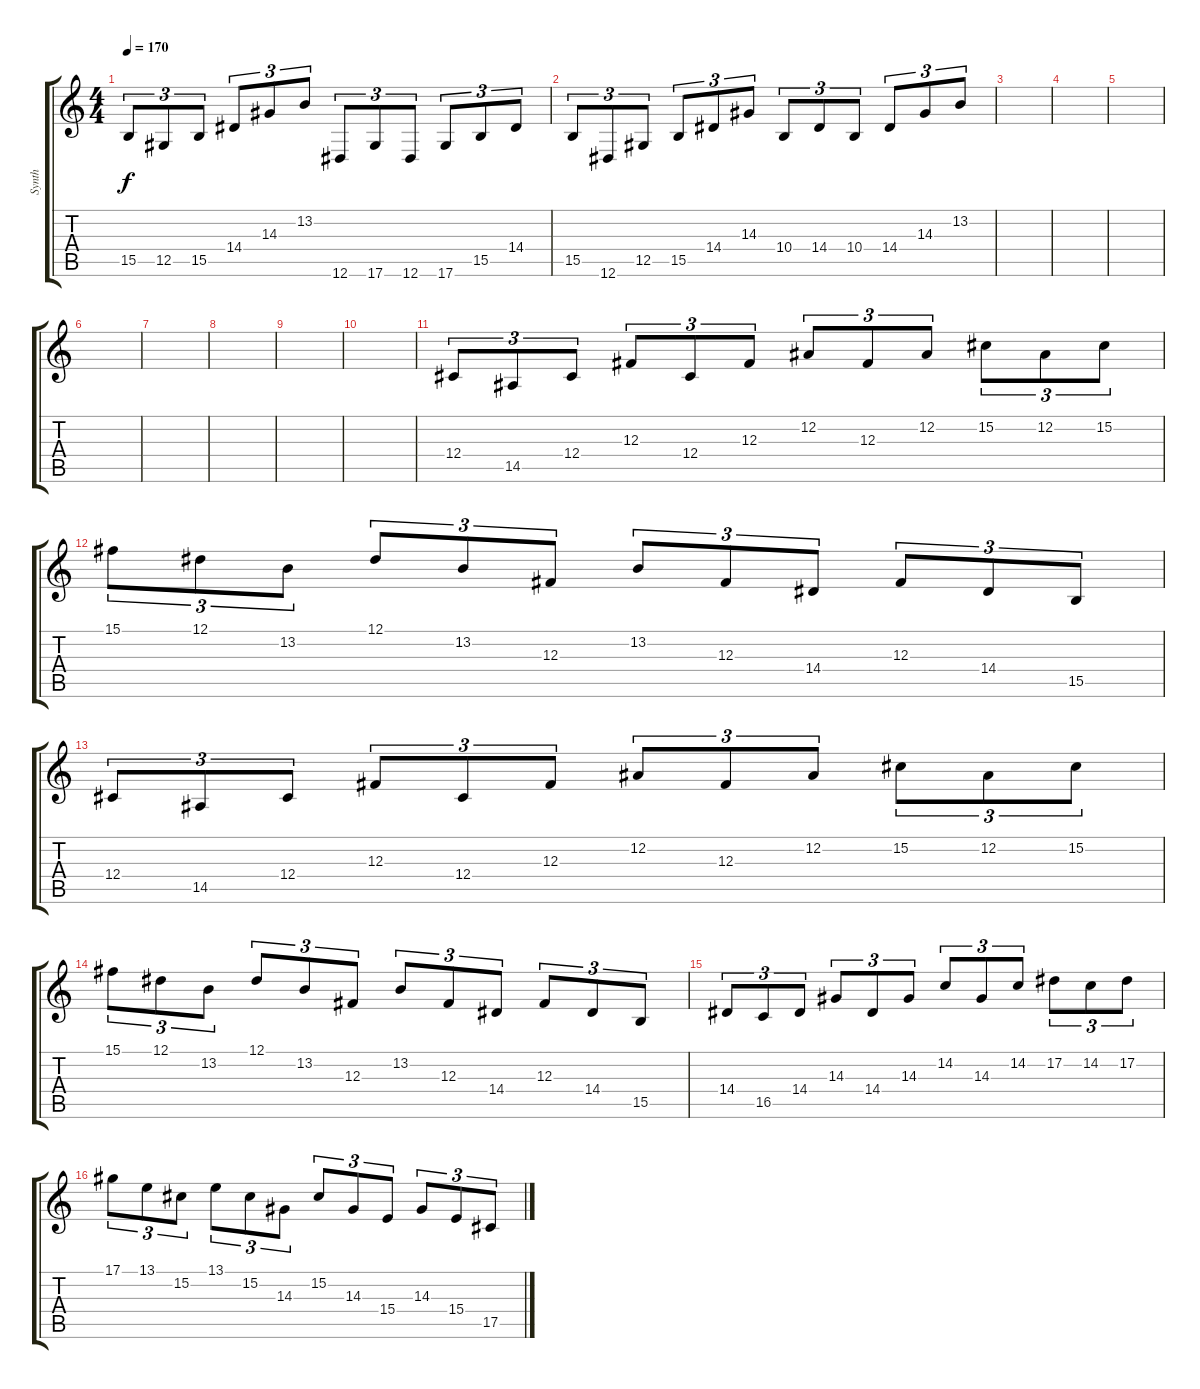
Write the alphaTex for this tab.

\track ("Synth" "Synth") {instrument vibraphone}
\staff {score tabs}
\tuning (Eb4 Bb3 Gb3 Db3 Ab2 Eb2) {hide}
\ts (4 4)
\tempo 170
\clef g2
\ks c
15.5.8{tu (3 2) dy f} 12.5.8{tu (3 2)} 15.5.8{tu (3 2)} 14.4.8{tu (3 2)} 14.3.8{tu (3 2)} 13.2.8{tu (3 2)} 12.6.8{tu (3 2)} 17.6.8{tu (3 2)} 12.6.8{tu (3 2)} 17.6.8{tu (3 2)} 15.5.8{tu (3 2)} 14.4.8{tu (3 2)} |
15.5.8{tu (3 2)} 12.6.8{tu (3 2)} 12.5.8{tu (3 2)} 15.5.8{tu (3 2)} 14.4.8{tu (3 2)} 14.3.8{tu (3 2)} 10.4.8{tu (3 2)} 14.4.8{tu (3 2)} 10.4.8{tu (3 2)} 14.4.8{tu (3 2)} 14.3.8{tu (3 2)} 13.2.8{tu (3 2)} |
|
|
|
|
|
|
|
|
12.4.8{tu (3 2)} 14.5.8{tu (3 2)} 12.4.8{tu (3 2)} 12.3.8{tu (3 2)} 12.4.8{tu (3 2)} 12.3.8{tu (3 2)} 12.2.8{tu (3 2)} 12.3.8{tu (3 2)} 12.2.8{tu (3 2)} 15.2.8{tu (3 2)} 12.2.8{tu (3 2)} 15.2.8{tu (3 2)} |
15.1.8{tu (3 2)} 12.1.8{tu (3 2)} 13.2.8{tu (3 2)} 12.1.8{tu (3 2)} 13.2.8{tu (3 2)} 12.3.8{tu (3 2)} 13.2.8{tu (3 2)} 12.3.8{tu (3 2)} 14.4.8{tu (3 2)} 12.3.8{tu (3 2)} 14.4.8{tu (3 2)} 15.5.8{tu (3 2)} |
12.4.8{tu (3 2)} 14.5.8{tu (3 2)} 12.4.8{tu (3 2)} 12.3.8{tu (3 2)} 12.4.8{tu (3 2)} 12.3.8{tu (3 2)} 12.2.8{tu (3 2)} 12.3.8{tu (3 2)} 12.2.8{tu (3 2)} 15.2.8{tu (3 2)} 12.2.8{tu (3 2)} 15.2.8{tu (3 2)} |
15.1.8{tu (3 2)} 12.1.8{tu (3 2)} 13.2.8{tu (3 2)} 12.1.8{tu (3 2)} 13.2.8{tu (3 2)} 12.3.8{tu (3 2)} 13.2.8{tu (3 2)} 12.3.8{tu (3 2)} 14.4.8{tu (3 2)} 12.3.8{tu (3 2)} 14.4.8{tu (3 2)} 15.5.8{tu (3 2)} |
14.4.8{tu (3 2)} 16.5.8{tu (3 2)} 14.4.8{tu (3 2)} 14.3.8{tu (3 2)} 14.4.8{tu (3 2)} 14.3.8{tu (3 2)} 14.2.8{tu (3 2)} 14.3.8{tu (3 2)} 14.2.8{tu (3 2)} 17.2.8{tu (3 2)} 14.2.8{tu (3 2)} 17.2.8{tu (3 2)} |
17.1.8{tu (3 2)} 13.1.8{tu (3 2)} 15.2.8{tu (3 2)} 13.1.8{tu (3 2)} 15.2.8{tu (3 2)} 14.3.8{tu (3 2)} 15.2.8{tu (3 2)} 14.3.8{tu (3 2)} 15.4.8{tu (3 2)} 14.3.8{tu (3 2)} 15.4.8{tu (3 2)} 17.5.8{tu (3 2)}
